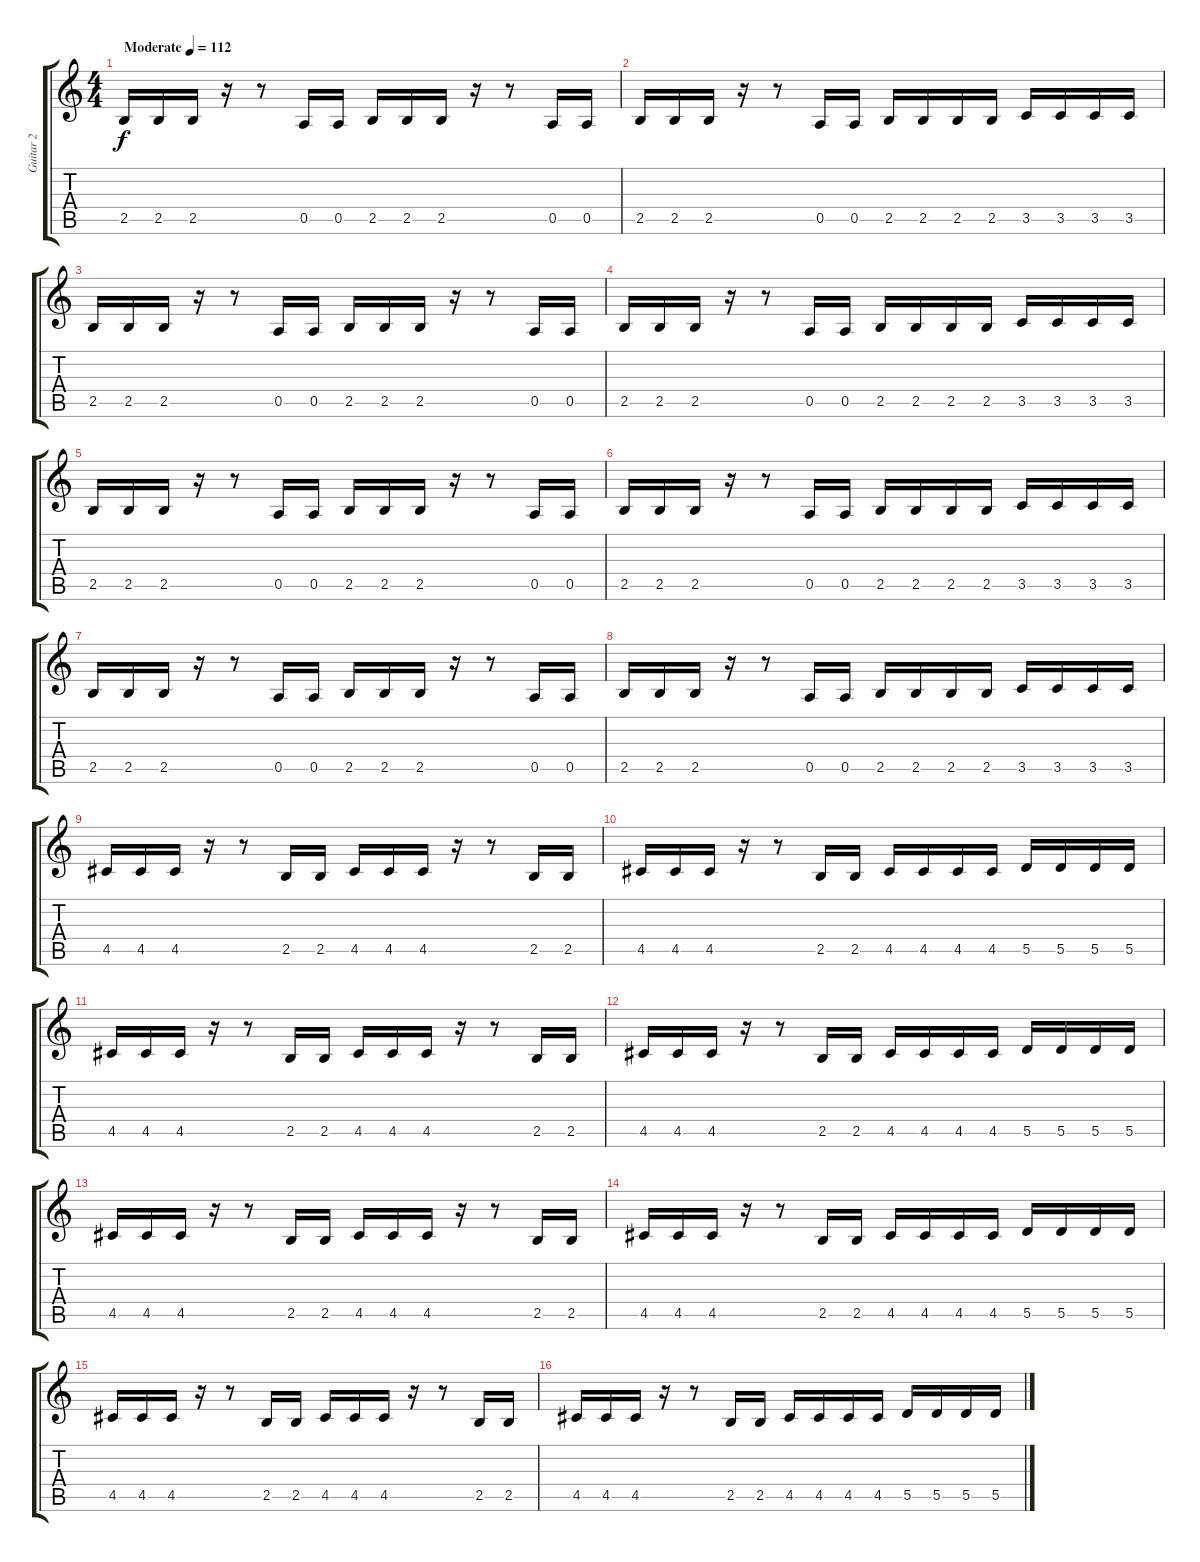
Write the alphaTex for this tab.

\track ("Guitar 2" "Guitar 2") {instrument distortionguitar}
\staff {score tabs}
\tuning (E4 B3 G3 D3 A2 D2) {hide}
\ts (4 4)
\tempo (112 "Moderate")
\clef g2
\ks c
2.5.16{dy f instrument distortionguitar} 2.5.16 2.5.16 r.16 r.8 0.5.16 0.5.16 2.5.16 2.5.16 2.5.16 r.16 r.8 0.5.16 0.5.16 |
2.5.16 2.5.16 2.5.16 r.16 r.8 0.5.16 0.5.16 2.5.16 2.5.16 2.5.16 2.5.16 3.5.16 3.5.16 3.5.16 3.5.16 |
2.5.16 2.5.16 2.5.16 r.16 r.8 0.5.16 0.5.16 2.5.16 2.5.16 2.5.16 r.16 r.8 0.5.16 0.5.16 |
2.5.16 2.5.16 2.5.16 r.16 r.8 0.5.16 0.5.16 2.5.16 2.5.16 2.5.16 2.5.16 3.5.16 3.5.16 3.5.16 3.5.16 |
2.5.16 2.5.16 2.5.16 r.16 r.8 0.5.16 0.5.16 2.5.16 2.5.16 2.5.16 r.16 r.8 0.5.16 0.5.16 |
2.5.16 2.5.16 2.5.16 r.16 r.8 0.5.16 0.5.16 2.5.16 2.5.16 2.5.16 2.5.16 3.5.16 3.5.16 3.5.16 3.5.16 |
2.5.16 2.5.16 2.5.16 r.16 r.8 0.5.16 0.5.16 2.5.16 2.5.16 2.5.16 r.16 r.8 0.5.16 0.5.16 |
2.5.16 2.5.16 2.5.16 r.16 r.8 0.5.16 0.5.16 2.5.16 2.5.16 2.5.16 2.5.16 3.5.16 3.5.16 3.5.16 3.5.16 |
4.5.16 4.5.16 4.5.16 r.16 r.8 2.5.16 2.5.16 4.5.16 4.5.16 4.5.16 r.16 r.8 2.5.16 2.5.16 |
4.5.16 4.5.16 4.5.16 r.16 r.8 2.5.16 2.5.16 4.5.16 4.5.16 4.5.16 4.5.16 5.5.16 5.5.16 5.5.16 5.5.16 |
4.5.16 4.5.16 4.5.16 r.16 r.8 2.5.16 2.5.16 4.5.16 4.5.16 4.5.16 r.16 r.8 2.5.16 2.5.16 |
4.5.16 4.5.16 4.5.16 r.16 r.8 2.5.16 2.5.16 4.5.16 4.5.16 4.5.16 4.5.16 5.5.16 5.5.16 5.5.16 5.5.16 |
4.5.16 4.5.16 4.5.16 r.16 r.8 2.5.16 2.5.16 4.5.16 4.5.16 4.5.16 r.16 r.8 2.5.16 2.5.16 |
4.5.16 4.5.16 4.5.16 r.16 r.8 2.5.16 2.5.16 4.5.16 4.5.16 4.5.16 4.5.16 5.5.16 5.5.16 5.5.16 5.5.16 |
4.5.16 4.5.16 4.5.16 r.16 r.8 2.5.16 2.5.16 4.5.16 4.5.16 4.5.16 r.16 r.8 2.5.16 2.5.16 |
4.5.16 4.5.16 4.5.16 r.16 r.8 2.5.16 2.5.16 4.5.16 4.5.16 4.5.16 4.5.16 5.5.16 5.5.16 5.5.16 5.5.16
